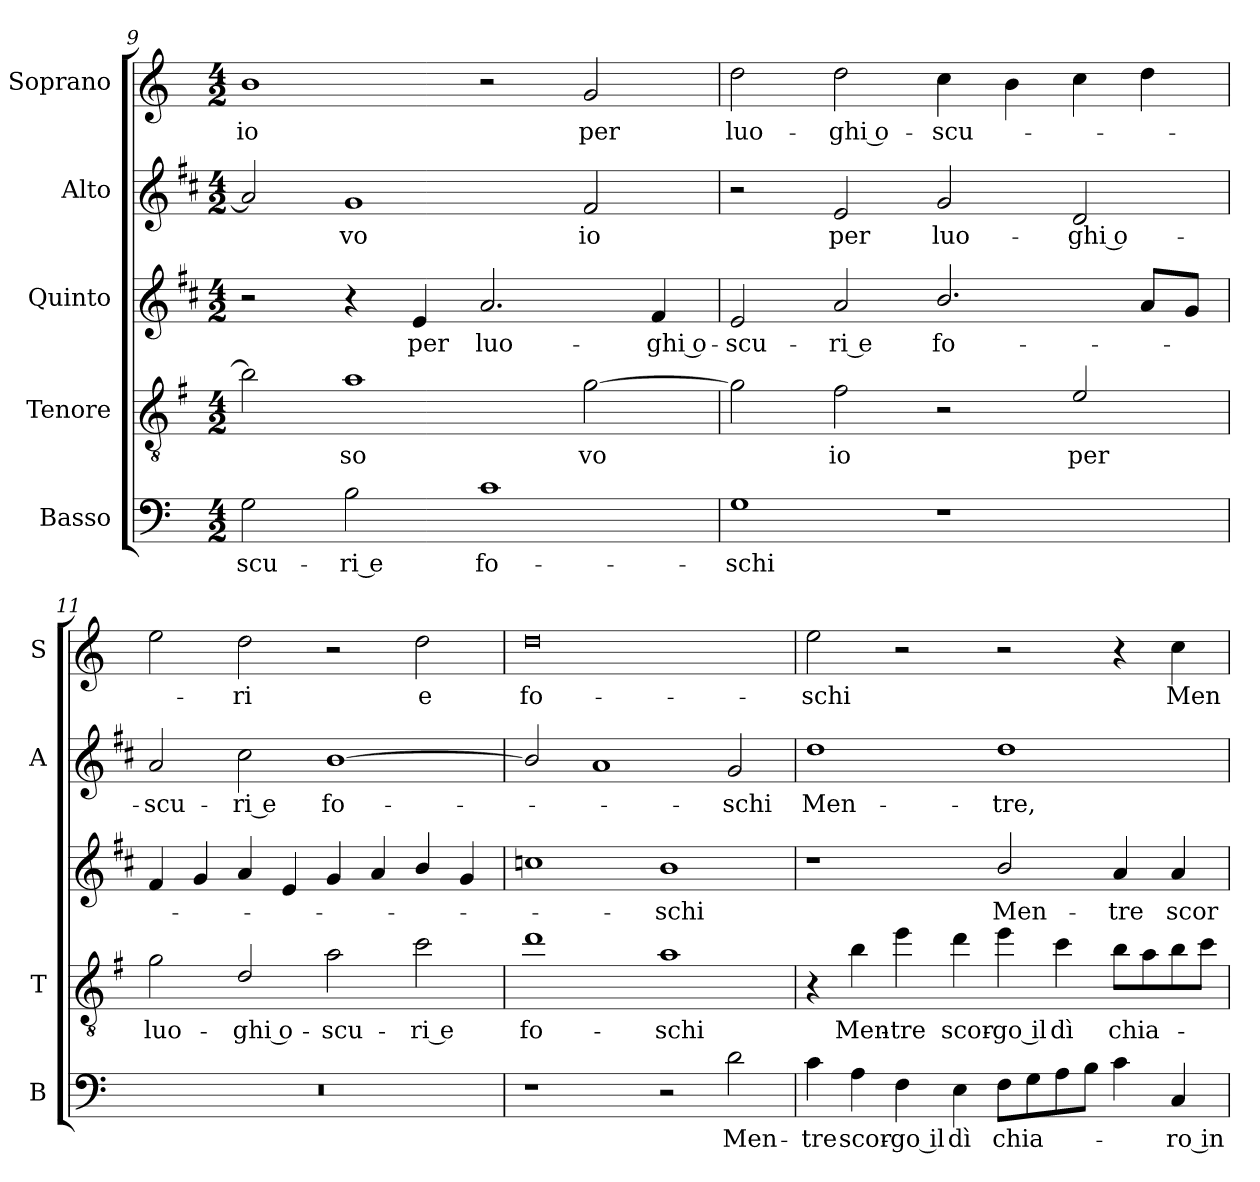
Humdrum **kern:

**kern	**text	**kern	**text	**kern	**text	**kern	**text	**kern	**text
*part5	*part5	*part4	*part4	*part3	*part3	*part2	*part2	*part1	*part1
*staff5	*staff5	*staff4	*staff4	*staff3	*staff3	*staff2	*staff2	*staff1	*staff1
*I"Basso	*	*I"Tenore	*	*I"Quinto	*	*I"Alto	*	*I"Soprano	*
*I'B	*	*I'T	*	*	*	*I'A	*	*I'S	*
*clefF4	*	*clefGv2	*	*clefG2	*	*clefG2	*	*clefG2	*
*	*	*ITrd4c7	*	*ITrd1c2	*	*ITrd1c2	*	*	*
*k[]	*	*k[]	*	*k[]	*	*k[]	*	*k[]	*
*C:	*	*C:	*	*C:	*	*C:	*	*C:	*
*M4/2	*	*M4/2	*	*M4/2	*	*M4/2	*	*M4/2	*
=9	=9	=9	=9	=9	=9	=9	=9	=9	=9
!	!LO:LY:b	!	!	!	!	!	!	!	!LO:LY:b
2G\	-scu-	2e\]	.	2r	.	2g/]	.	1b	io
!	!LO:LY:b	!	!LO:LY:b	!	!	!	!LO:LY:b	!	!
2B\	-ri e	1d	-so	4r	.	1f	vo	.	.
!	!	!	!	!	!LO:LY:b	!	!	!	!
.	.	.	.	4d/	per	.	.	.	.
!	!LO:LY:b	!	!	!	!LO:LY:b	!	!	!	!
1c	fo-	.	.	2.g/	luo-	.	.	2r	.
!	!	!	!LO:LY:b	!	!	!	!LO:LY:b	!	!LO:LY:b
.	.	[2c\	vo	.	.	2e/	io	2g/	per
!	!	!	!	!	!LO:LY:b	!	!	!	!
.	.	.	.	4e/	-ghi o-	.	.	.	.
=10	=10	=10	=10	=10	=10	=10	=10	=10	=10
!	!LO:LY:b	!	!	!	!LO:LY:b	!	!	!	!LO:LY:b
1G	-schi	2c\]	.	2d/	-scu-	2r	.	2dd\	luo-
!	!	!	!LO:LY:b	!	!LO:LY:b	!	!LO:LY:b	!	!LO:LY:b
.	.	2B\	io	2g/	-ri e	2d/	per	2dd\	-ghi o-
!	!	!	!	!	!LO:LY:b	!	!LO:LY:b	!	!LO:LY:b
1r	.	2r	.	2.a/	fo-	2f/	luo-	4cc\	-scu-
.	.	.	.	.	.	.	.	4b\	.
!	!	!	!LO:LY:b	!	!	!	!LO:LY:b	!	!
.	.	2A/	per	.	.	2c/	-ghi o-	4cc\	.
.	.	.	.	8g/L	.	.	.	4dd\	.
.	.	.	.	8f/J	.	.	.	.	.
!!LO:PB:g=z
=11	=11	=11	=11	=11	=11	=11	=11	=11	=11
!	!	!	!LO:LY:b	!	!	!	!LO:LY:b	!	!
0r	.	2c\	luo-	4e/	.	2g/	-scu-	2ee\	.
.	.	.	.	4f/	.	.	.	.	.
!	!	!	!LO:LY:b	!	!	!	!LO:LY:b	!	!LO:LY:b
.	.	2G/	-ghi o-	4g/	.	2b\	-ri e	2dd\	-ri
.	.	.	.	4d/	.	.	.	.	.
!	!	!	!LO:LY:b	!	!	!	!LO:LY:b	!	!
.	.	2d\	-scu-	4f/	.	[1a	fo-	2r	.
.	.	.	.	4g/	.	.	.	.	.
!	!	!	!LO:LY:b	!	!	!	!	!	!LO:LY:b
.	.	2f\	-ri e	4a/	.	.	.	2dd\	e
.	.	.	.	4f/	.	.	.	.	.
=12	=12	=12	=12	=12	=12	=12	=12	=12	=12
!	!	!	!LO:LY:b	!	!	!	!	!	!LO:LY:b
1r	.	1g	fo-	1b-X	.	2a/]	.	0dd	fo-
.	.	.	.	.	.	1g	.	.	.
!	!	!	!LO:LY:b	!	!LO:LY:b	!	!	!	!
2r	.	1d	-schi	1a	-schi	.	.	.	.
!	!LO:LY:b	!	!	!	!	!	!LO:LY:b	!	!
2d\	Men-	.	.	.	.	2f/	-schi	.	.
=13	=13	=13	=13	=13	=13	=13	=13	=13	=13
!	!LO:LY:b	!	!	!	!	!	!LO:LY:b	!	!LO:LY:b
4c\	-tre	4r	.	1r	.	1cc	Men-	2ee\	-schi
!	!LO:LY:b	!	!LO:LY:b	!	!	!	!	!	!
4A\	scor-	4e\	Men-	.	.	.	.	.	.
!	!LO:LY:b	!	!LO:LY:b	!	!	!	!	!	!
4F\	-go il	4a\	-tre	.	.	.	.	2r	.
!	!LO:LY:b	!	!LO:LY:b	!	!	!	!	!	!
4E\	dì	4g\	scor-	.	.	.	.	.	.
!	!LO:LY:b	!	!LO:LY:b	!	!LO:LY:b	!	!LO:LY:b	!	!
8F\L	chia-	4a\	-go il	2a/	Men-	1cc	-tre,	2r	.
8G\	.	.	.	.	.	.	.	.	.
!	!	!	!LO:LY:b	!	!	!	!	!	!
8A\	.	4f\	dì	.	.	.	.	.	.
8B\J	.	.	.	.	.	.	.	.	.
!	!	!	!LO:LY:b	!	!LO:LY:b	!	!	!	!
4c\	.	8e\L	chia-	4g/	-tre	.	.	4r	.
.	.	8d\	.	.	.	.	.	.	.
!	!LO:LY:b	!	!	!	!LO:LY:b	!	!	!	!LO:LY:b
4C/	-ro in	8e\	.	4g/	scor-	.	.	4cc\	Men-
.	.	8f\J	.	.	.	.	.	.	.
=	=	=	=	=	=	=	=	=	=
*-	*-	*-	*-	*-	*-	*-	*-	*-	*-
